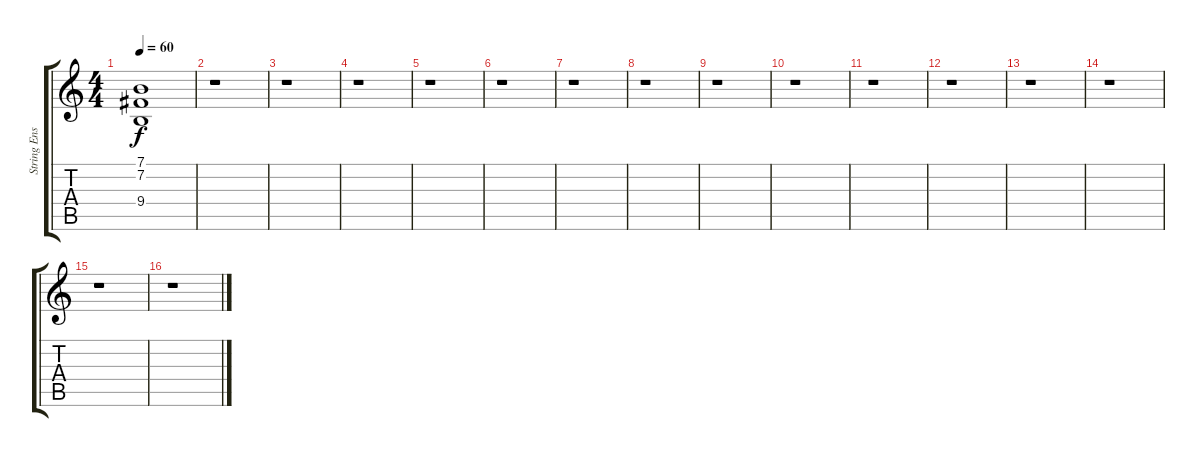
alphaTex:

\track ("String Ensemble" "String Ens") {instrument stringensemble1}
\staff {score tabs}
\tuning (E4 B3 G3 D3 A2 E2) {hide}
\ts (4 4)
\tempo 60
\clef g2
\ks c
(7.1 7.2 9.4).1{dy f} |
r.1 |
r.1 |
r.1 |
r.1 |
r.1 |
r.1 |
r.1 |
r.1 |
r.1 |
r.1 |
r.1 |
r.1 |
r.1 |
r.1 |
r.1
